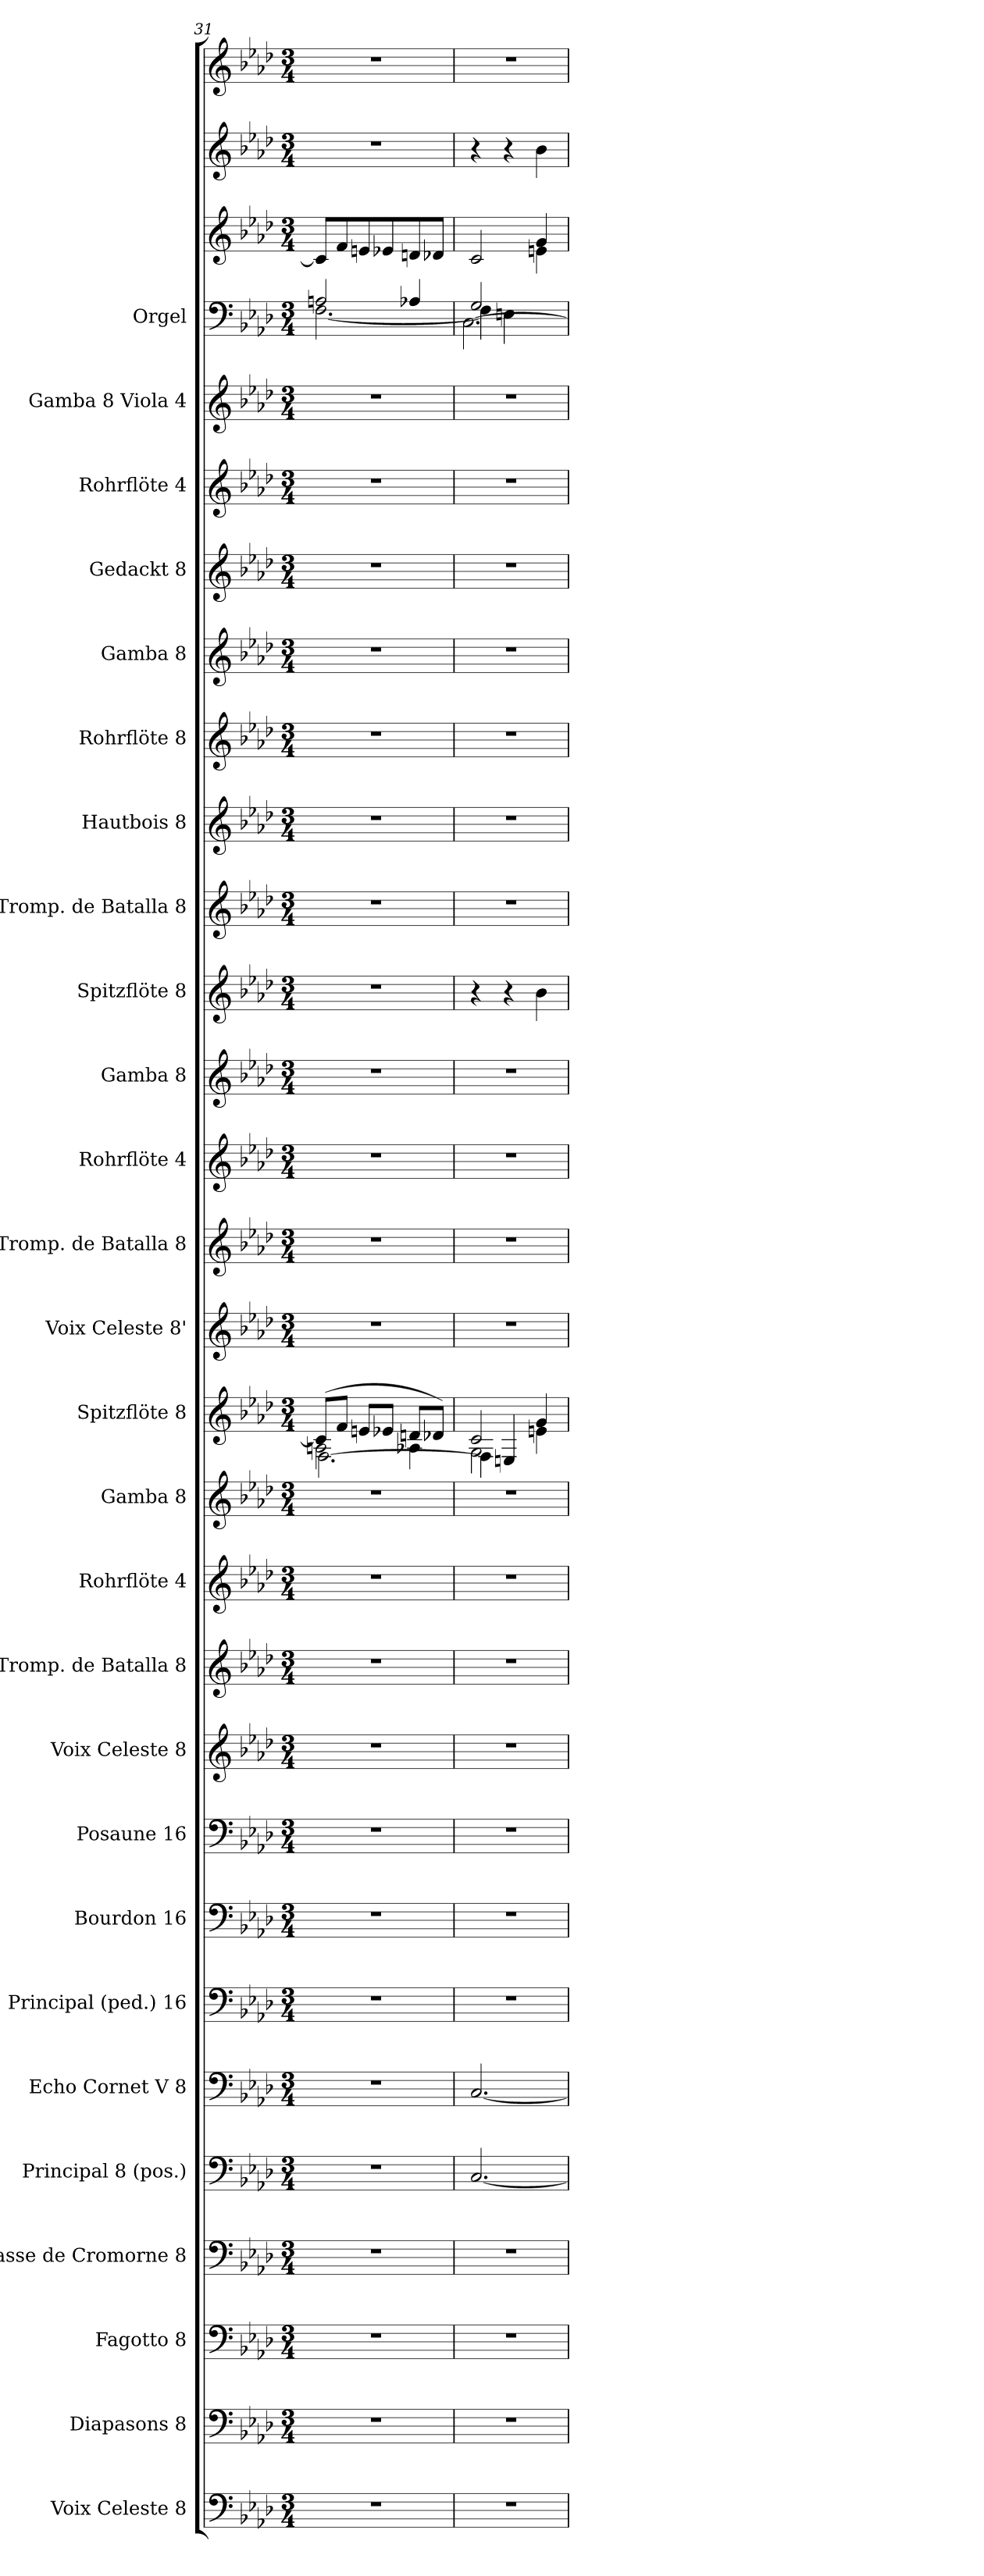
**kern	**kern	**kern	**kern	**kern	**kern	**kern	**kern	**kern	**kern	**kern	**kern	**kern	**kern	**kern	**kern	**kern	**kern	**kern	**kern	**kern	**kern	**kern	**kern	**kern	**kern	**kern	**kern	**kern	**kern
*part27	*part26	*part25	*part24	*part23	*part22	*part21	*part20	*part19	*part18	*part17	*part16	*part15	*part14	*part13	*part12	*part11	*part10	*part9	*part8	*part7	*part6	*part5	*part4	*part3	*part2	*part1	*part1	*part1	*part1
*staff30	*staff29	*staff28	*staff27	*staff26	*staff25	*staff24	*staff23	*staff22	*staff21	*staff20	*staff19	*staff18	*staff17	*staff16	*staff15	*staff14	*staff13	*staff12	*staff11	*staff10	*staff9	*staff8	*staff7	*staff6	*staff5	*staff4	*staff3	*staff2	*staff1
*I"Voix Celeste 8	*I"Diapasons 8	*I"Fagotto 8	*I"Basse de Cromorne 8	*I"Principal 8 (pos.)	*I"Echo Cornet V 8	*I"Principal (ped.) 16	*I"Bourdon 16	*I"Posaune 16	*I"Voix Celeste 8	*I"Tromp. de Batalla 8	*I"Rohrflöte 4	*I"Gamba 8	*I"Spitzflöte 8	*I"Voix Celeste 8'	*I"Tromp. de Batalla 8	*I"Rohrflöte 4	*I"Gamba 8	*I"Spitzflöte 8	*I"Tromp. de Batalla 8	*I"Hautbois 8	*I"Rohrflöte 8	*I"Gamba 8	*I"Gedackt 8	*I"Rohrflöte 4	*I"Gamba 8 Viola 4	*I"Orgel	*	*	*
*clefF4	*clefF4	*clefF4	*clefF4	*clefF4	*clefF4	*clefF4	*clefF4	*clefF4	*clefG2	*clefG2	*clefG2	*clefG2	*clefG2	*clefG2	*clefG2	*clefG2	*clefG2	*clefG2	*clefG2	*clefG2	*clefG2	*clefG2	*clefG2	*clefG2	*clefG2	*clefF4	*clefG2	*clefG2	*clefG2
*k[b-e-a-d-]	*k[b-e-a-d-]	*k[b-e-a-d-]	*k[b-e-a-d-]	*k[b-e-a-d-]	*k[b-e-a-d-]	*k[b-e-a-d-]	*k[b-e-a-d-]	*k[b-e-a-d-]	*k[b-e-a-d-]	*k[b-e-a-d-]	*k[b-e-a-d-]	*k[b-e-a-d-]	*k[b-e-a-d-]	*k[b-e-a-d-]	*k[b-e-a-d-]	*k[b-e-a-d-]	*k[b-e-a-d-]	*k[b-e-a-d-]	*k[b-e-a-d-]	*k[b-e-a-d-]	*k[b-e-a-d-]	*k[b-e-a-d-]	*k[b-e-a-d-]	*k[b-e-a-d-]	*k[b-e-a-d-]	*k[b-e-a-d-]	*k[b-e-a-d-]	*k[b-e-a-d-]	*k[b-e-a-d-]
*M3/4	*M3/4	*M3/4	*M3/4	*M3/4	*M3/4	*M3/4	*M3/4	*M3/4	*M3/4	*M3/4	*M3/4	*M3/4	*M3/4	*M3/4	*M3/4	*M3/4	*M3/4	*M3/4	*M3/4	*M3/4	*M3/4	*M3/4	*M3/4	*M3/4	*M3/4	*M3/4	*M3/4	*M3/4	*M3/4
=31	=31	=31	=31	=31	=31	=31	=31	=31	=31	=31	=31	=31	=31	=31	=31	=31	=31	=31	=31	=31	=31	=31	=31	=31	=31	=31	=31	=31	=31
*	*	*	*	*	*	*	*	*	*	*	*	*	*^	*	*	*	*	*	*	*	*	*	*	*	*	*^	*	*	*
*	*	*	*	*	*	*	*	*	*	*	*	*	*	*^	*	*	*	*	*	*	*	*	*	*	*	*	*	*	*	*	*
2.r	2.r	2.r	2.r	2.r	2.r	2.r	2.r	2.r	2.r	2.r	2.r	2.r	(>8c/L]	2An\	[2.F\	2.r	2.r	2.r	2.r	2.r	2.r	2.r	2.r	2.r	2.r	2.r	2.r	2An/	[2.F\	8c/L]	2.r	2.r
.	.	.	.	.	.	.	.	.	.	.	.	.	8f/J	.	.	.	.	.	.	.	.	.	.	.	.	.	.	.	.	8f/	.	.
.	.	.	.	.	.	.	.	.	.	.	.	.	8en/L	.	.	.	.	.	.	.	.	.	.	.	.	.	.	.	.	8en/	.	.
.	.	.	.	.	.	.	.	.	.	.	.	.	8e-X/J	.	.	.	.	.	.	.	.	.	.	.	.	.	.	.	.	8e-X/	.	.
.	.	.	.	.	.	.	.	.	.	.	.	.	8dn/L	4A-X\	.	.	.	.	.	.	.	.	.	.	.	.	.	4A-X/	.	8dn/	.	.
.	.	.	.	.	.	.	.	.	.	.	.	.	8d-X/J)	.	.	.	.	.	.	.	.	.	.	.	.	.	.	.	.	8d-X/J	.	.
=32	=32	=32	=32	=32	=32	=32	=32	=32	=32	=32	=32	=32	=32	=32	=32	=32	=32	=32	=32	=32	=32	=32	=32	=32	=32	=32	=32	=32	=32	=32	=32	=32
*	*	*	*	*	*	*	*	*	*	*	*	*	*	*	*	*	*	*	*	*	*	*	*	*	*	*	*	*	*^	*^	*	*
2.r	2.r	2.r	2.r	[2.C/	[2.C/	2.r	2.r	2.r	2.r	2.r	2.r	2.r	2c/	2G\	4F\]	2.r	2.r	2.r	2.r	4r	2.r	2.r	2.r	2.r	2.r	2.r	2.r	2G/	4F\]	[2.C\	2ryy	2c/	4r	2.r
.	.	.	.	.	.	.	.	.	.	.	.	.	.	.	4En/	.	.	.	.	4r	.	.	.	.	.	.	.	.	4En\	.	.	.	4r	.
.	.	.	.	.	.	.	.	.	.	.	.	.	4g/	4en\	4ryy	.	.	.	.	4b-\	.	.	.	.	.	.	.	4ryy	4ryy	.	4en\	4g/	4b-\	.
*	*	*	*	*	*	*	*	*	*	*	*	*	*	*	*	*	*	*	*	*	*	*	*	*	*	*	*	*v	*v	*v	*	*	*	*
*	*	*	*	*	*	*	*	*	*	*	*	*	*v	*v	*v	*	*	*	*	*	*	*	*	*	*	*	*	*	*v	*v	*	*
=	=	=	=	=	=	=	=	=	=	=	=	=	=	=	=	=	=	=	=	=	=	=	=	=	=	=	=	=	=
*-	*-	*-	*-	*-	*-	*-	*-	*-	*-	*-	*-	*-	*-	*-	*-	*-	*-	*-	*-	*-	*-	*-	*-	*-	*-	*-	*-	*-	*-
